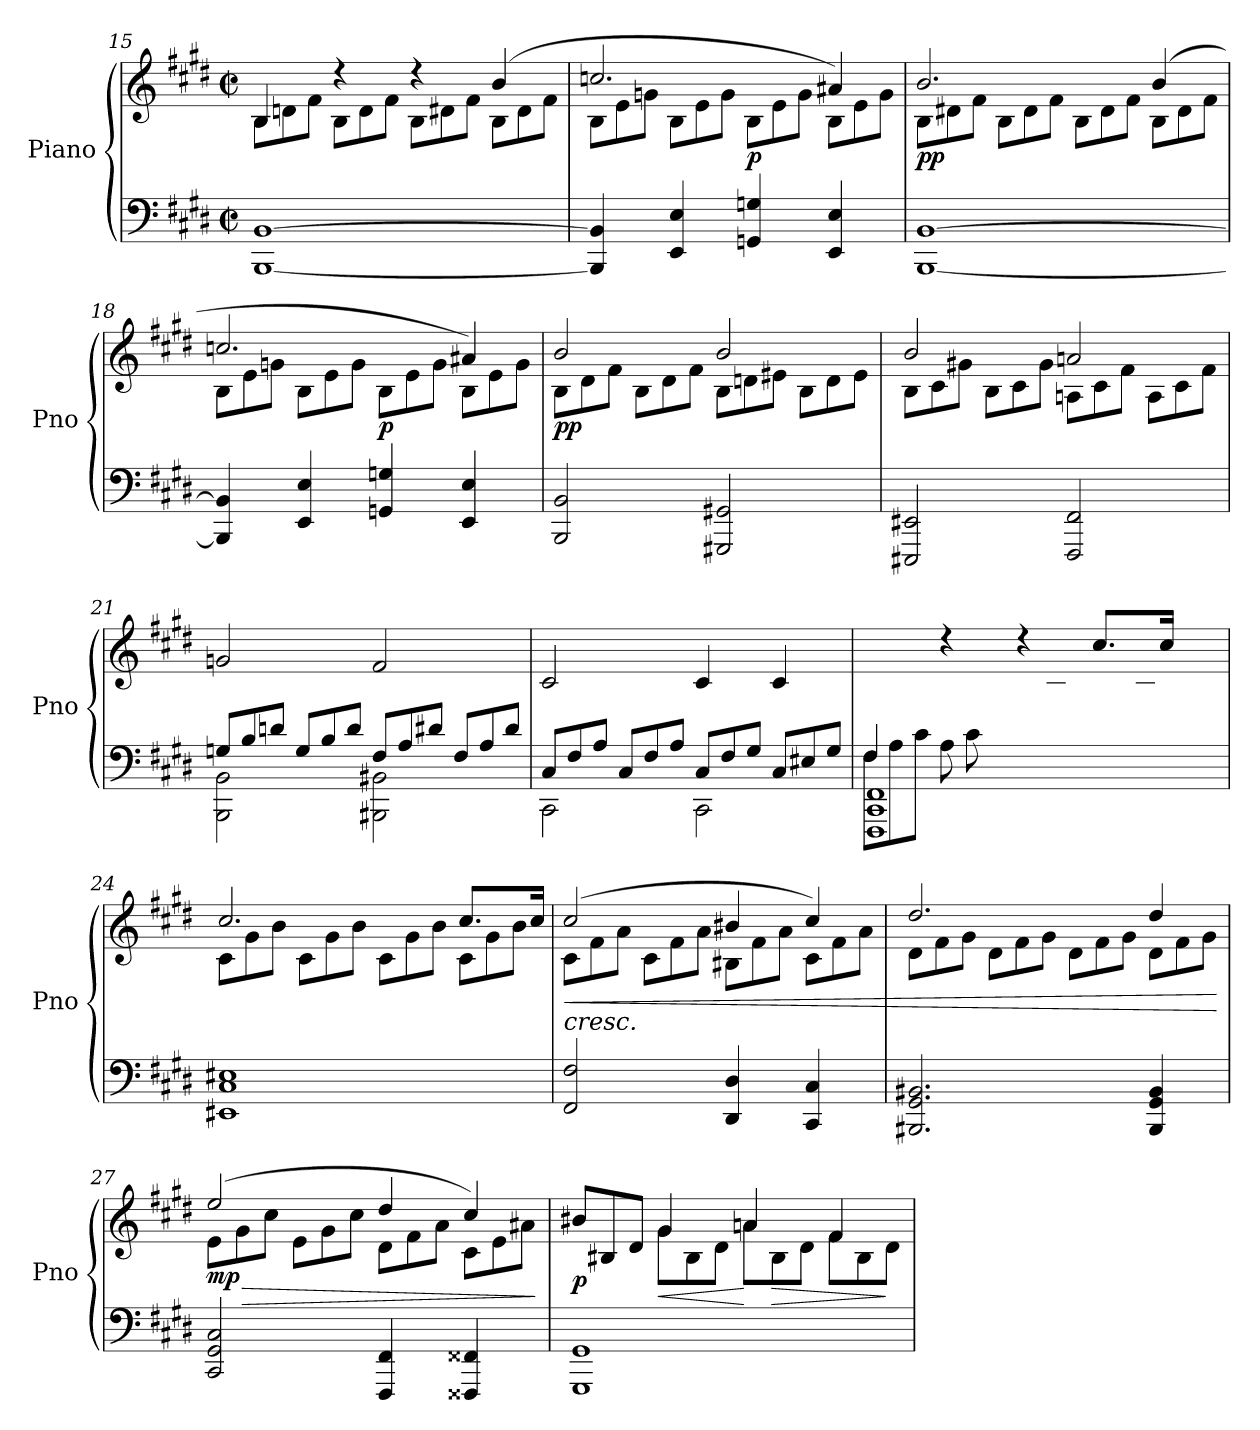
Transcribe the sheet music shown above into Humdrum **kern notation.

**kern	**kern	**dynam
*part1	*part1	*part1
*staff2	*staff1	*staff1/2
*I"Piano	*	*
*I'Pno	*	*
*clefF4	*clefG2	*
*k[f#c#g#d#]	*k[f#c#g#d#]	*
*M4/4	*M4/4	*
*met(c|)	*met(c|)	*
=15	=15	=15
*	*^	*
*	*	*Xtuplet	*
[1BBB [1BB	4B/	12B\L	.
.	.	12dn\	.
.	.	12f#\J	.
.	4r	12B\L	.
.	.	12d\	.
.	.	12f#\J	.
.	4r	12B\L	.
.	.	12d#X\	.
.	.	12f#\J	.
.	(>4b/	12B\L	.
.	.	12d#\	.
.	.	12f#\J	.
=16	=16	=16	=16
4BBB/] 4BB/]	2.ccn/	12B\L	.
.	.	12e\	.
.	.	12gn\J	.
4EE/ 4E/	.	12B\L	.
.	.	12e\	.
.	.	12g\J	.
!	!	!	!LO:DY:b
4GGn/ 4Gn/	.	12B\L	p
.	.	12e\	.
.	.	12g\J	.
4EE/ 4E/	4a#X/)	12B\L	.
.	.	12e\	.
.	.	12g\J	.
!!LO:PB:g=z	!!
=17	=17	=17	=17
!	!	!	!LO:DY:b
[1BBB [1BB	2.b/	12B\L	pp
.	.	12d#X\	.
.	.	12f#\J	.
.	.	12B\L	.
.	.	12d#\	.
.	.	12f#\J	.
.	.	12B\L	.
.	.	12d#\	.
.	.	12f#\J	.
.	(>4b/	12B\L	.
.	.	12d#\	.
.	.	12f#\J	.
=18	=18	=18	=18
4BBB/] 4BB/]	2.ccn/	12B\L	.
.	.	12e\	.
.	.	12gn\J	.
4EE/ 4E/	.	12B\L	.
.	.	12e\	.
.	.	12g\J	.
!	!	!	!LO:DY:b
4GGn/ 4Gn/	.	12B\L	p
.	.	12e\	.
.	.	12g\J	.
4EE/ 4E/	4a#X/)	12B\L	.
.	.	12e\	.
.	.	12g\J	.
=19	=19	=19	=19
!	!	!	!LO:DY:b
2BBB/ 2BB/	2b/	12B\L	pp
.	.	12d#\	.
.	.	12f#\J	.
.	.	12B\L	.
.	.	12d#\	.
.	.	12f#\J	.
2GGG#X/ 2GG#X/	2b/	12B\L	.
.	.	12dn\	.
.	.	12e#X\J	.
.	.	12B\L	.
.	.	12d\	.
.	.	12e#\J	.
!!LO:LB:g=z	!!
=20	=20	=20	=20
2EEE#X/ 2EE#X/	2b/	12B\L	.
.	.	12c#\	.
.	.	12g#X\J	.
.	.	12B\L	.
.	.	12c#\	.
.	.	12g#\J	.
2FFF#/ 2FF#/	2an/	12An\L	.
.	.	12c#\	.
.	.	12f#\J	.
.	.	12A\L	.
.	.	12c#\	.
.	.	12f#\J	.
*	*v	*v	*
=21	=21	=21
*Xtuplet	*	*
*^	*	*
12Gn/L	2BBB\ 2BB\	2gn/	.
12B/	.	.	.
12dn/J	.	.	.
12G/L	.	.	.
12B/	.	.	.
12d/J	.	.	.
12F#/L	2BBB#X\ 2BB#X\	2f#/	.
12A/	.	.	.
12d#X/J	.	.	.
12F#/L	.	.	.
12A/	.	.	.
12d#/J	.	.	.
=22	=22	=22	=22
12C#/L	2CC#\	2c#/	.
12F#/	.	.	.
12A/J	.	.	.
12C#/L	.	.	.
12F#/	.	.	.
12A/J	.	.	.
12C#/L	2CC#\	4c#/	.
12F#/	.	.	.
12G#/J	.	.	.
12C#/L	.	4c#/	.
12E#X/	.	.	.
12G#/J	.	.	.
!!LO:LB:g=z
=23	=23	=23	=23
*	*^	*^	*
4F#/	12F#\L	1FFF# 1CC# 1FF#	4ryy	12%5ryy	.
.	12A\	.	.	.	.
.	12c#\J	.	.	.	.
2.ryy	12A\L	.	4r	.	.
.	12c#\	.	.	.	.
.	12%7ryy	.	.	12f#\J	.
.	.	.	4r	12c#\L	.
.	.	.	.	12f#\	.
.	.	.	.	12a\J	.
.	.	.	8.cc#/L	12c#\L	.
.	.	.	.	12f#\	.
.	.	.	.	12a\J	.
.	.	.	16cc#/Jk	.	.
*v	*v	*v	*	*	*
=24	=24	=24	=24
1EE#X 1C# 1E#X	2.cc#/	12c#\L	.
.	.	12g#\	.
.	.	12b\J	.
.	.	12c#\L	.
.	.	12g#\	.
.	.	12b\J	.
.	.	12c#\L	.
.	.	12g#\	.
.	.	12b\J	.
.	8.cc#/L	12c#\L	.
.	.	12g#\	.
.	.	12b\J	.
.	16cc#/Jk	.	.
=25	=25	=25	=25
!	!LO:TX:b:i:t=cresc.	!	!
!	!	!	!LO:HP:b
2FF#/ 2F#/	(>2cc#/	12c#\L	<
.	.	12f#\	.
.	.	12a\J	.
.	.	12c#\L	.
.	.	12f#\	.
.	.	12a\J	.
4DD#/ 4D#/	4b#X/	12B#X\L	.
.	.	12f#\	.
.	.	12a\J	.
4CC#/ 4C#/	4cc#/)	12c#\L	.
.	.	12f#\	.
.	.	12a\J	.
!!LO:LB:g=z	!!
=26	=26	=26	=26
2.BBB#X/ 2.GG#/ 2.BB#X/	2.dd#/	12d#\L	.
.	.	12f#\	.
.	.	12g#\J	.
.	.	12d#\L	.
.	.	12f#\	.
.	.	12g#\J	.
.	.	12d#\L	.
.	.	12f#\	.
.	.	12g#\J	.
4BBB#/ 4GG#/ 4BB#/	4dd#/	12d#\L	.
.	.	12f#\	.
.	.	12g#\J	.
*	*v	*v	*
.	.	[
=27	=27	=27
!	!LO:TX:b:i:t=dim.	!
!	!	!LO:HP:b
*	*^	*
!	!	!	!LO:DY:n=1:b
2CC#/ 2GG#/ 2C#/	(>2ee/	12e\L	> mp
.	.	12g#\	.
.	.	12cc#\J	.
.	.	12e\L	.
.	.	12g#\	.
.	.	12cc#\J	.
4FFF#/ 4FF#/	4dd#/	12d#\L	.
.	.	12f#\	.
.	.	12a\J	.
4FFF##X/ 4FF##X/	4cc#/)	12c#\L	.
.	.	12e\	.
.	.	12a#X\J	.
*	*v	*v	*
.	.	]
=28	=28	=28
*	*^	*
!	!	!	!LO:DY:b
1GGG# 1GG#	12b#X/L	4ryy	p
.	12B#X/	.	.
.	12d#/J	.	.
!	!	!	!LO:HP:b
.	4g#/	12g#\L	<
.	.	12B#\	.
.	.	12d#\J	.
.	4an/	12a\L	[
!	!	!	!LO:HP:b
.	.	12B#\	>
.	.	12d#\J	.
.	4f#/	12f#\L	.
.	.	12B#\	.
.	.	12d#\J	]
*	*v	*v	*
=	=	=
*-	*-	*-
